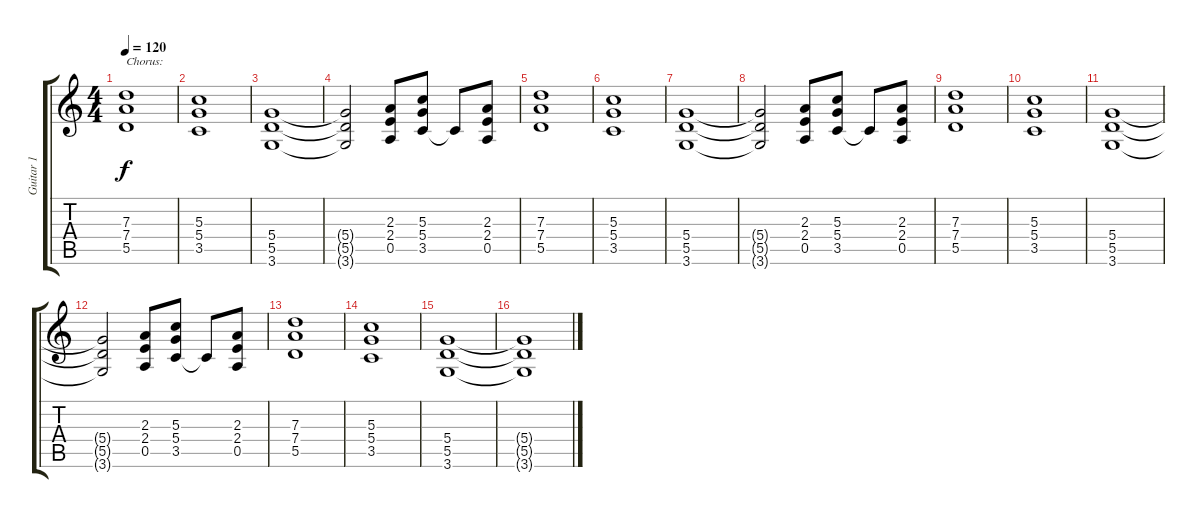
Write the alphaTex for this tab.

\track ("Guitar 1" "Guitar 1") {instrument distortionguitar}
\staff {score tabs}
\tuning (E4 B3 G3 D3 A2 E2) {hide}
\ts (4 4)
\tempo 120
\clef g2
\ks c
(7.3 7.4 5.5).1{txt "Chorus:" dy f} |
(5.3 5.4 3.5).1 |
(5.4 5.5 3.6).1 |
(5.4{t} 5.5{t} 3.6{t}).2 (2.3 2.4 0.5).8 (5.3 5.4 3.5).8 3.5{t}.8 (2.3 2.4 0.5).8 |
(7.3 7.4 5.5).1 |
(5.3 5.4 3.5).1 |
(5.4 5.5 3.6).1 |
(5.4{t} 5.5{t} 3.6{t}).2 (2.3 2.4 0.5).8 (5.3 5.4 3.5).8 3.5{t}.8 (2.3 2.4 0.5).8 |
(7.3 7.4 5.5).1 |
(5.3 5.4 3.5).1 |
(5.4 5.5 3.6).1 |
(5.4{t} 5.5{t} 3.6{t}).2 (2.3 2.4 0.5).8 (5.3 5.4 3.5).8 3.5{t}.8 (2.3 2.4 0.5).8 |
(7.3 7.4 5.5).1 |
(5.3 5.4 3.5).1 |
(5.4 5.5 3.6).1 |
(5.4{t} 5.5{t} 3.6{t}).1
